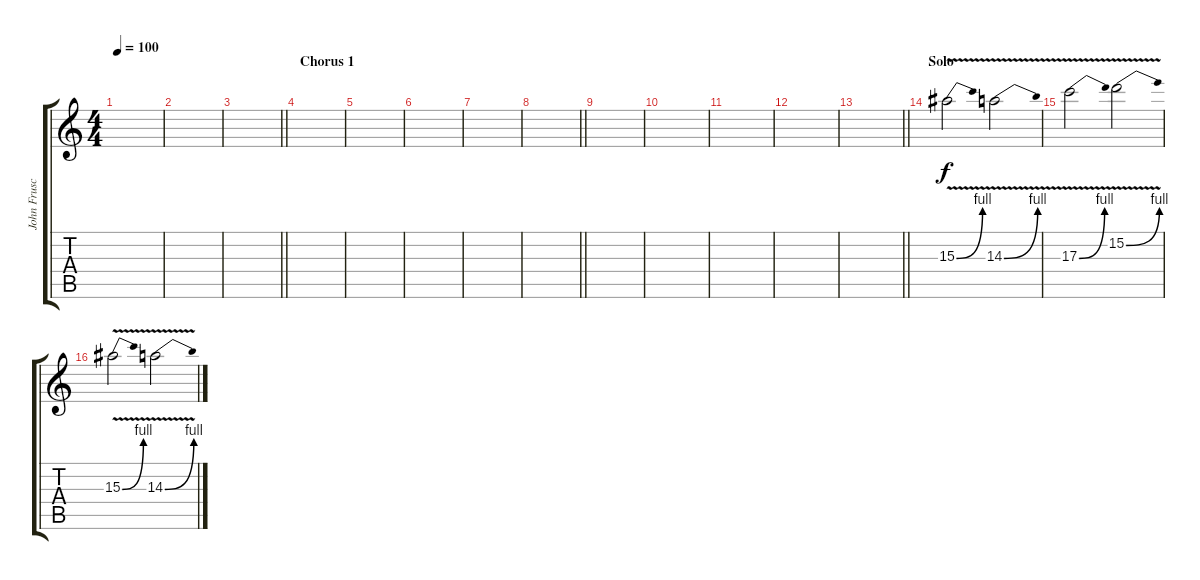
\track ("John Frusciante - Solo" "John Frusc") {instrument overdrivenguitar}
\staff {score tabs}
\tuning (E4 B3 G3 D3 A2 E2) {hide}
\ts (4 4)
\tempo 100
\clef g2
\ks c
|
|
\barLineRight lightlight
|
\section ("" "Chorus 1")
|
|
|
|
\barLineRight lightlight
|
|
|
|
|
\barLineRight lightlight
|
\section ("" "Solo")
15.3{be (bend 0 0 60 4) v}.2 14.3{be (bend 0 0 60 4) v}.2 |
17.3{be (bend 0 0 60 4) v}.2 15.2{be (bend 0 0 60 4) v}.2 |
15.3{be (bend 0 0 60 4) v}.2 14.3{be (bend 0 0 60 4) v}.2
